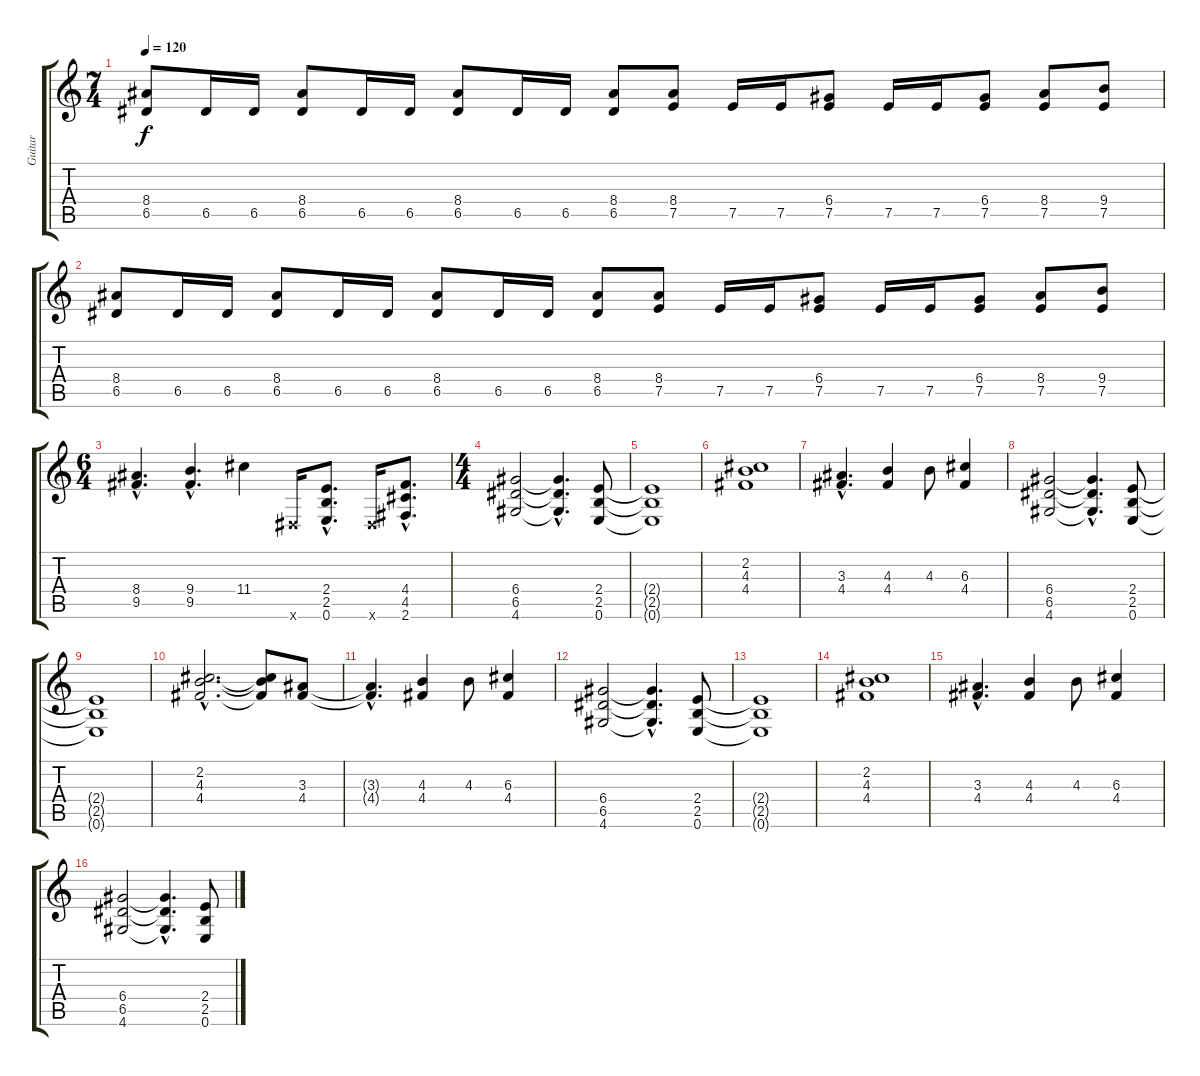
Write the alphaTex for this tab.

\track ("Guitar" "Guitar") {instrument distortionguitar}
\staff {score tabs}
\tuning (E4 B3 G3 D3 A2 E2) {hide}
\ts (7 4)
\tempo 120
\clef g2
\ks c
(8.4 6.5).8{dy f} 6.5.16 6.5.16 (8.4 6.5).8 6.5.16 6.5.16 (8.4 6.5).8 6.5.16 6.5.16 (8.4 6.5).8 (8.4 7.5).8 7.5.16 7.5.16 (6.4 7.5).8 7.5.16 7.5.16 (6.4 7.5).8 (8.4 7.5).8 (9.4 7.5).8 |
(8.4 6.5).8 6.5.16 6.5.16 (8.4 6.5).8 6.5.16 6.5.16 (8.4 6.5).8 6.5.16 6.5.16 (8.4 6.5).8 (8.4 7.5).8 7.5.16 7.5.16 (6.4 7.5).8 7.5.16 7.5.16 (6.4 7.5).8 (8.4 7.5).8 (9.4 7.5).8 |
\ts (6 4)
(8.4{hac} 9.5{hac}).4{d} (9.4{hac} 9.5{hac}).4{d} 11.4.4 -1.6{x}.16 (2.4{hac} 2.5{hac} 0.6{hac}).8{d} -1.6{x}.16 (4.4{hac} 4.5{hac} 2.6{hac}).8{d} |
\ts (4 4)
(6.4 6.5 4.6).2 (6.4{hac t} 6.5{hac t} 4.6{hac t}).4{d} (2.4 2.5 0.6).8 |
(2.4{t} 2.5{t} 0.6{t}).1 |
(2.2 4.3 4.4).1 |
(3.3{hac} 4.4{hac}).4{d} (4.3 4.4).4 4.3.8 (6.3 4.4).4 |
(6.4 6.5 4.6).2 (6.4{hac t} 6.5{hac t} 4.6{hac t}).4{d} (2.4 2.5 0.6).8 |
(2.4{t} 2.5{t} 0.6{t}).1 |
(2.2{hac} 4.3{hac} 4.4{hac}).2{d} (2.2{t} 4.3{t} 4.4{t}).8 (3.3 4.4).8 |
(3.3{hac t} 4.4{hac t}).4{d} (4.3 4.4).4 4.3.8 (6.3 4.4).4 |
(6.4 6.5 4.6).2 (6.4{hac t} 6.5{hac t} 4.6{hac t}).4{d} (2.4 2.5 0.6).8 |
(2.4{t} 2.5{t} 0.6{t}).1 |
(2.2 4.3 4.4).1 |
(3.3{hac} 4.4{hac}).4{d} (4.3 4.4).4 4.3.8 (6.3 4.4).4 |
(6.4 6.5 4.6).2 (6.4{hac t} 6.5{hac t} 4.6{hac t}).4{d} (2.4 2.5 0.6).8
